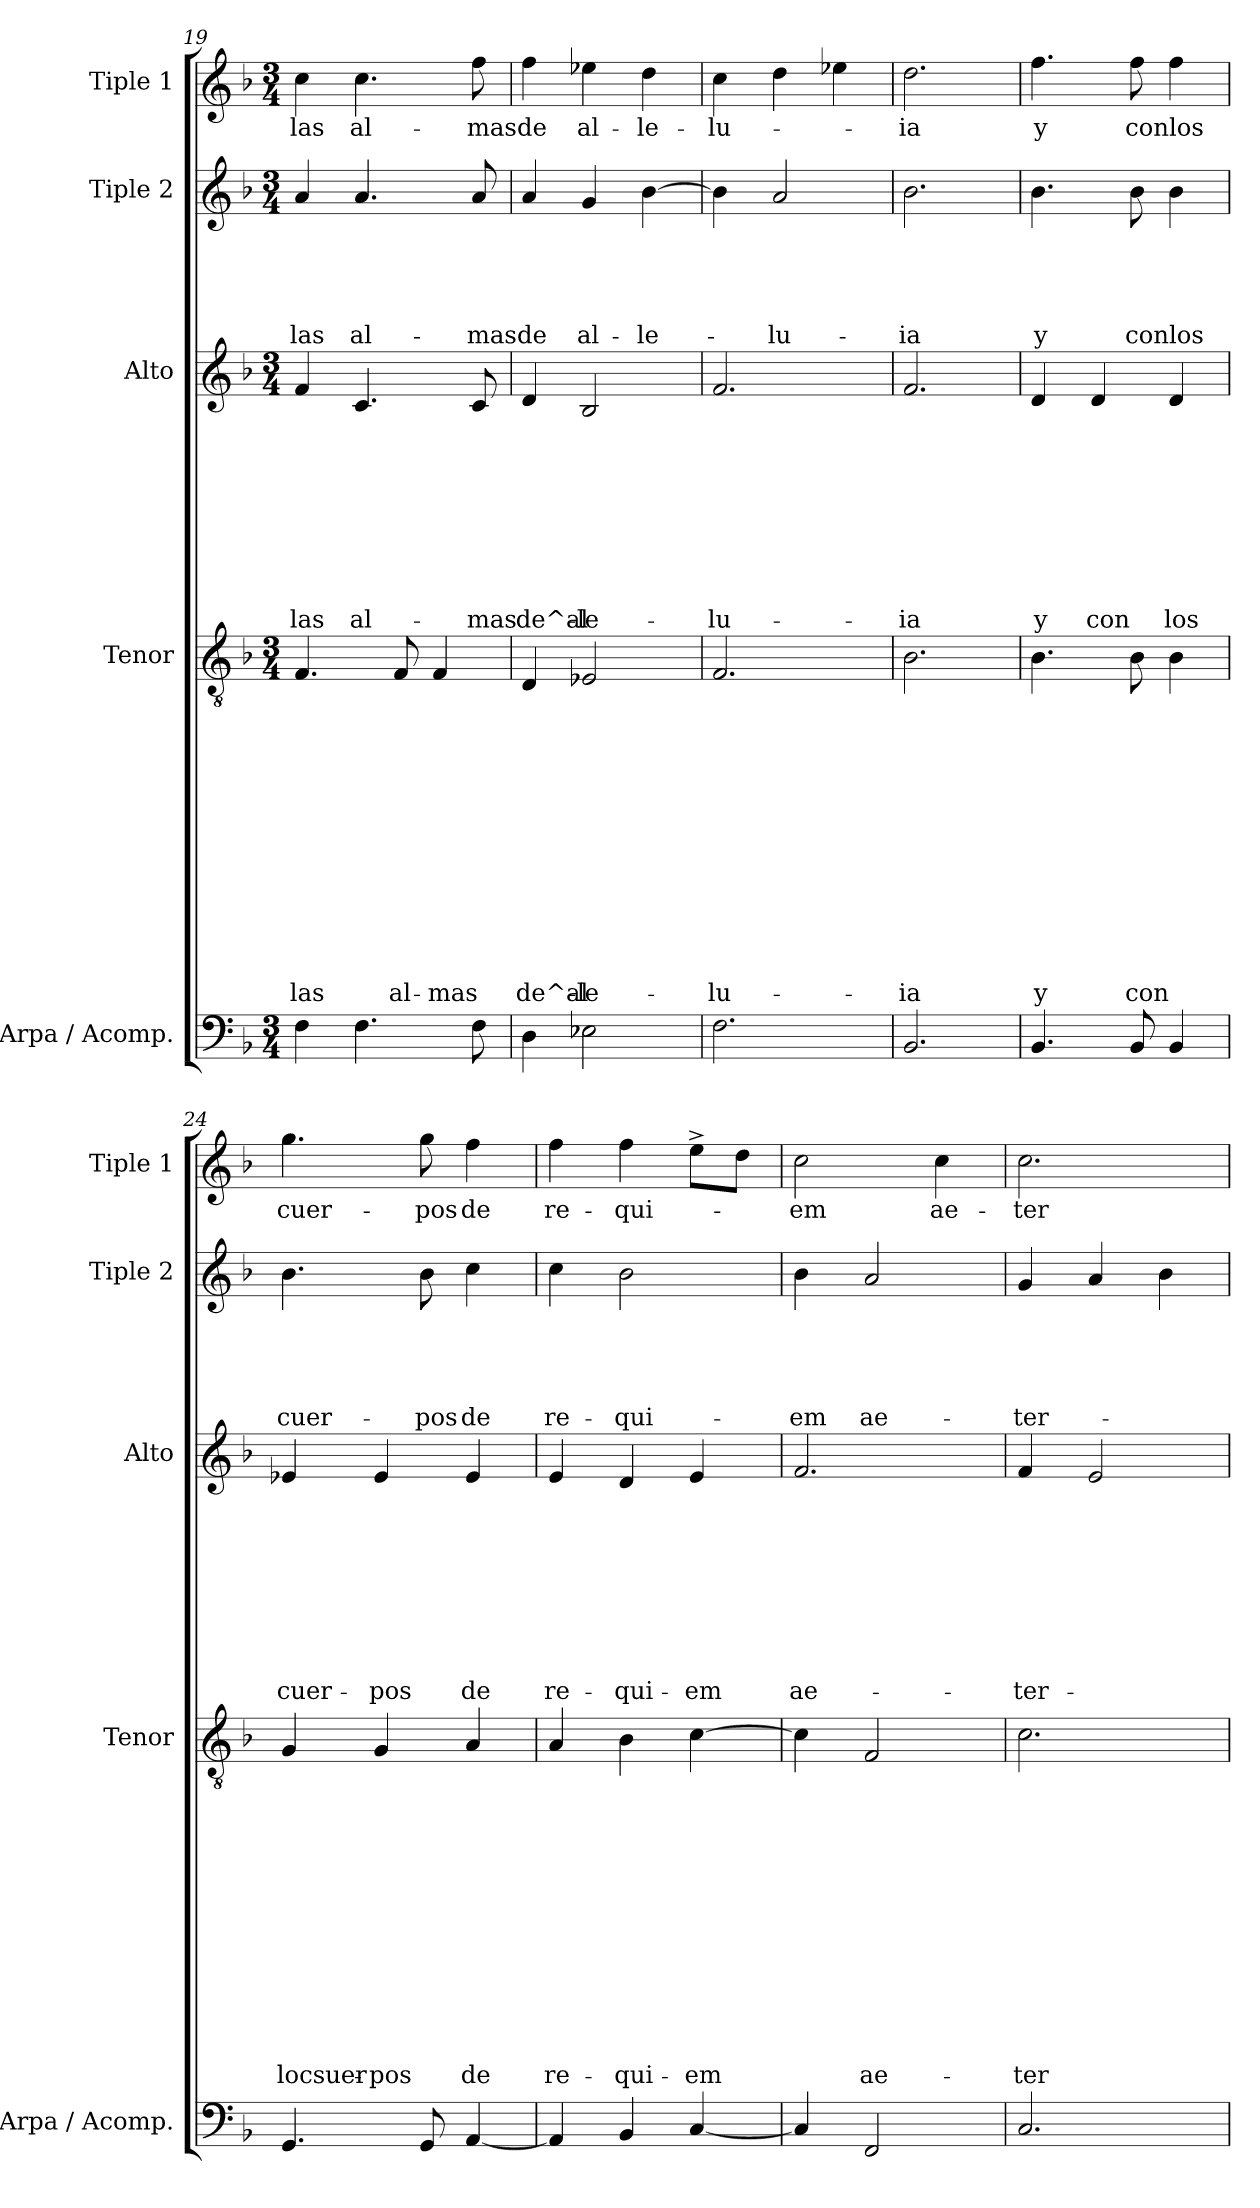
**kern	**kern	**text	**text	**text	**text	**text	**text	**text	**text	**text	**text	**text	**text	**text	**kern	**text	**text	**text	**text	**text	**text	**text	**text	**text	**kern	**text	**text	**text	**text	**text	**kern	**text
*part5	*part4	*part4	*part4	*part4	*part4	*part4	*part4	*part4	*part4	*part4	*part4	*part4	*part4	*part4	*part3	*part3	*part3	*part3	*part3	*part3	*part3	*part3	*part3	*part3	*part2	*part2	*part2	*part2	*part2	*part2	*part1	*part1
*staff5	*staff4	*staff4	*staff4	*staff4	*staff4	*staff4	*staff4	*staff4	*staff4	*staff4	*staff4	*staff4	*staff4	*staff4	*staff3	*staff3	*staff3	*staff3	*staff3	*staff3	*staff3	*staff3	*staff3	*staff3	*staff2	*staff2	*staff2	*staff2	*staff2	*staff2	*staff1	*staff1
*I"Arpa / Acomp.	*I"Tenor	*	*	*	*	*	*	*	*	*	*	*	*	*	*I"Alto	*	*	*	*	*	*	*	*	*	*I"Tiple 2	*	*	*	*	*	*I"Tiple 1	*
*I'Arpa / Acomp.	*I'Tenor	*	*	*	*	*	*	*	*	*	*	*	*	*	*I'Alto	*	*	*	*	*	*	*	*	*	*I'Tiple 2	*	*	*	*	*	*I'Tiple 1	*
*clefF4	*clefGv2	*	*	*	*	*	*	*	*	*	*	*	*	*	*clefG2	*	*	*	*	*	*	*	*	*	*clefG2	*	*	*	*	*	*clefG2	*
*k[b-]	*k[b-]	*	*	*	*	*	*	*	*	*	*	*	*	*	*k[b-]	*	*	*	*	*	*	*	*	*	*k[b-]	*	*	*	*	*	*k[b-]	*
*F:	*F:	*	*	*	*	*	*	*	*	*	*	*	*	*	*F:	*	*	*	*	*	*	*	*	*	*F:	*	*	*	*	*	*F:	*
*M3/4	*M3/4	*	*	*	*	*	*	*	*	*	*	*	*	*	*M3/4	*	*	*	*	*	*	*	*	*	*M3/4	*	*	*	*	*	*M3/4	*
=19	=19	=19	=19	=19	=19	=19	=19	=19	=19	=19	=19	=19	=19	=19	=19	=19	=19	=19	=19	=19	=19	=19	=19	=19	=19	=19	=19	=19	=19	=19	=19	=19
!	!	!	!	!	!	!	!	!	!	!	!	!	!	!LO:LY:b	!	!	!	!	!	!	!	!	!	!LO:LY:b	!	!	!	!	!	!LO:LY:b	!	!LO:LY:b
4F\	4.F/	.	.	.	.	.	.	.	.	.	.	.	.	las	4f/	.	.	.	.	.	.	.	.	las	4a/	.	.	.	.	las	4cc\	las
!	!	!	!	!	!	!	!	!	!	!	!	!	!	!	!	!	!	!	!	!	!	!	!	!LO:LY:b	!	!	!	!	!	!LO:LY:b	!	!LO:LY:b
4.F\	.	.	.	.	.	.	.	.	.	.	.	.	.	.	4.c/	.	.	.	.	.	.	.	.	al-	4.a/	.	.	.	.	al-	4.cc\	al-
!	!	!	!	!	!	!	!	!	!	!	!	!	!	!LO:LY:b	!	!	!	!	!	!	!	!	!	!	!	!	!	!	!	!	!	!
.	8F/	.	.	.	.	.	.	.	.	.	.	.	.	al-	.	.	.	.	.	.	.	.	.	.	.	.	.	.	.	.	.	.
!	!	!	!	!	!	!	!	!	!	!	!	!	!	!LO:LY:b	!	!	!	!	!	!	!	!	!	!	!	!	!	!	!	!	!	!
.	4F/	.	.	.	.	.	.	.	.	.	.	.	.	-mas	.	.	.	.	.	.	.	.	.	.	.	.	.	.	.	.	.	.
!	!	!	!	!	!	!	!	!	!	!	!	!	!	!	!	!	!	!	!	!	!	!	!	!LO:LY:b	!	!	!	!	!	!LO:LY:b	!	!LO:LY:b
8F\	.	.	.	.	.	.	.	.	.	.	.	.	.	.	8c/	.	.	.	.	.	.	.	.	-mas	8a/	.	.	.	.	-mas	8ff\	-mas
=20	=20	=20	=20	=20	=20	=20	=20	=20	=20	=20	=20	=20	=20	=20	=20	=20	=20	=20	=20	=20	=20	=20	=20	=20	=20	=20	=20	=20	=20	=20	=20	=20
!	!	!	!	!	!	!	!	!	!	!	!	!	!	!LO:LY:b	!	!	!	!	!	!	!	!	!	!LO:LY:b	!	!	!	!	!	!LO:LY:b	!	!LO:LY:b
4D\	4D/	.	.	.	.	.	.	.	.	.	.	.	.	de^al-	4d/	.	.	.	.	.	.	.	.	de^al-	4a/	.	.	.	.	de	4ff\	de
!	!	!	!	!	!	!	!	!	!	!	!	!	!	!LO:LY:b	!	!	!	!	!	!	!	!	!	!LO:LY:b	!	!	!	!	!	!LO:LY:b	!	!LO:LY:b
2E-X\	2E-X/	.	.	.	.	.	.	.	.	.	.	.	.	-le-	2B-/	.	.	.	.	.	.	.	.	-le-	4g/	.	.	.	.	al-	4ee-X\	al-
!	!	!	!	!	!	!	!	!	!	!	!	!	!	!	!	!	!	!	!	!	!	!	!	!	!	!	!	!	!	!LO:LY:b	!	!LO:LY:b
.	.	.	.	.	.	.	.	.	.	.	.	.	.	.	.	.	.	.	.	.	.	.	.	.	[<4b-\	.	.	.	.	-le-	4dd\	-le-
!!LO:LB:g=z
=21	=21	=21	=21	=21	=21	=21	=21	=21	=21	=21	=21	=21	=21	=21	=21	=21	=21	=21	=21	=21	=21	=21	=21	=21	=21	=21	=21	=21	=21	=21	=21	=21
!	!	!	!	!	!	!	!	!	!	!	!	!	!	!LO:LY:b	!	!	!	!	!	!	!	!	!	!LO:LY:b	!	!	!	!	!	!	!	!LO:LY:b
2.F\	2.F/	.	.	.	.	.	.	.	.	.	.	.	.	-lu-	2.f/	.	.	.	.	.	.	.	.	-lu-	4b-\]	.	.	.	.	.	4cc\	-lu-
!	!	!	!	!	!	!	!	!	!	!	!	!	!	!	!	!	!	!	!	!	!	!	!	!	!	!	!	!	!	!LO:LY:b	!	!
.	.	.	.	.	.	.	.	.	.	.	.	.	.	.	.	.	.	.	.	.	.	.	.	.	2a/	.	.	.	.	-lu-	4dd\	.
.	.	.	.	.	.	.	.	.	.	.	.	.	.	.	.	.	.	.	.	.	.	.	.	.	.	.	.	.	.	.	4ee-X\	.
=22	=22	=22	=22	=22	=22	=22	=22	=22	=22	=22	=22	=22	=22	=22	=22	=22	=22	=22	=22	=22	=22	=22	=22	=22	=22	=22	=22	=22	=22	=22	=22	=22
!	!	!	!	!	!	!	!	!	!	!	!	!	!	!LO:LY:b	!	!	!	!	!	!	!	!	!	!LO:LY:b	!	!	!	!	!	!LO:LY:b	!	!LO:LY:b
2.BB-/	2.B-\	.	.	.	.	.	.	.	.	.	.	.	.	-ia	2.f/	.	.	.	.	.	.	.	.	-ia	2.b-\	.	.	.	.	-ia	2.dd\	-ia
=23	=23	=23	=23	=23	=23	=23	=23	=23	=23	=23	=23	=23	=23	=23	=23	=23	=23	=23	=23	=23	=23	=23	=23	=23	=23	=23	=23	=23	=23	=23	=23	=23
!	!	!	!	!	!	!	!	!	!	!	!	!	!	!LO:LY:b	!	!	!	!	!	!	!	!	!	!LO:LY:b	!	!	!	!	!	!LO:LY:b	!	!LO:LY:b
4.BB-/	4.B-\	.	.	.	.	.	.	.	.	.	.	.	.	y	4d/	.	.	.	.	.	.	.	.	y	4.b-\	.	.	.	.	y	4.ff\	y
!	!	!	!	!	!	!	!	!	!	!	!	!	!	!	!	!	!	!	!	!	!	!	!	!LO:LY:b	!	!	!	!	!	!	!	!
.	.	.	.	.	.	.	.	.	.	.	.	.	.	.	4d/	.	.	.	.	.	.	.	.	con	.	.	.	.	.	.	.	.
!	!	!	!	!	!	!	!	!	!	!	!	!	!	!LO:LY:b	!	!	!	!	!	!	!	!	!	!	!	!	!	!	!	!LO:LY:b	!	!LO:LY:b
8BB-/	8B-\	.	.	.	.	.	.	.	.	.	.	.	.	con	.	.	.	.	.	.	.	.	.	.	8b-\	.	.	.	.	conlos	8ff\	conlos
!	!	!	!	!	!	!	!	!	!	!	!	!	!	!	!	!	!	!	!	!	!	!	!	!LO:LY:b	!	!	!	!	!	!	!	!
4BB-/	4B-\	.	.	.	.	.	.	.	.	.	.	.	.	.	4d/	.	.	.	.	.	.	.	.	los	4b-\	.	.	.	.	.	4ff\	.
=24	=24	=24	=24	=24	=24	=24	=24	=24	=24	=24	=24	=24	=24	=24	=24	=24	=24	=24	=24	=24	=24	=24	=24	=24	=24	=24	=24	=24	=24	=24	=24	=24
!	!	!	!	!	!	!	!	!	!	!	!	!	!	!LO:LY:b	!	!	!	!	!	!	!	!	!	!LO:LY:b	!	!	!	!	!	!LO:LY:b	!	!LO:LY:b
4.GG/	4G/	.	.	.	.	.	.	.	.	.	.	.	.	locsuer-	4e-X/	.	.	.	.	.	.	.	.	cuer-	4.b-\	.	.	.	.	cuer-	4.gg\	cuer-
!	!	!	!	!	!	!	!	!	!	!	!	!	!	!LO:LY:b	!	!	!	!	!	!	!	!	!	!LO:LY:b	!	!	!	!	!	!	!	!
.	4G/	.	.	.	.	.	.	.	.	.	.	.	.	-pos	4e-/	.	.	.	.	.	.	.	.	-pos	.	.	.	.	.	.	.	.
!	!	!	!	!	!	!	!	!	!	!	!	!	!	!	!	!	!	!	!	!	!	!	!	!	!	!	!	!	!	!LO:LY:b	!	!LO:LY:b
8GG/	.	.	.	.	.	.	.	.	.	.	.	.	.	.	.	.	.	.	.	.	.	.	.	.	8b-\	.	.	.	.	-pos	8gg\	-pos
!	!	!	!	!	!	!	!	!	!	!	!	!	!	!LO:LY:b	!	!	!	!	!	!	!	!	!	!LO:LY:b	!	!	!	!	!	!LO:LY:b	!	!LO:LY:b
[>4AA/	4A/	.	.	.	.	.	.	.	.	.	.	.	.	de	4e-/	.	.	.	.	.	.	.	.	de	4cc\	.	.	.	.	de	4ff\	de
=25	=25	=25	=25	=25	=25	=25	=25	=25	=25	=25	=25	=25	=25	=25	=25	=25	=25	=25	=25	=25	=25	=25	=25	=25	=25	=25	=25	=25	=25	=25	=25	=25
!	!	!	!	!	!	!	!	!	!	!	!	!	!	!LO:LY:b	!	!	!	!	!	!	!	!	!	!LO:LY:b	!	!	!	!	!	!LO:LY:b	!	!LO:LY:b
4AA/]	4A/	.	.	.	.	.	.	.	.	.	.	.	.	re-	4e/	.	.	.	.	.	.	.	.	re-	4cc\	.	.	.	.	re-	4ff\	re-
!	!	!	!	!	!	!	!	!	!	!	!	!	!	!LO:LY:b	!	!	!	!	!	!	!	!	!	!LO:LY:b	!	!	!	!	!	!LO:LY:b	!	!LO:LY:b
4BB-/	4B-\	.	.	.	.	.	.	.	.	.	.	.	.	-qui-	4d/	.	.	.	.	.	.	.	.	-qui-	2b-\	.	.	.	.	-qui-	4ff\	-qui-
!	!	!	!	!	!	!	!	!	!	!	!	!	!	!LO:LY:b	!	!	!	!	!	!	!	!	!	!LO:LY:b	!	!	!	!	!	!	!	!
[>4C/	[>4c\	.	.	.	.	.	.	.	.	.	.	.	.	-em	4e/	.	.	.	.	.	.	.	.	-em	.	.	.	.	.	.	8ee^>\L	.
.	.	.	.	.	.	.	.	.	.	.	.	.	.	.	.	.	.	.	.	.	.	.	.	.	.	.	.	.	.	.	8dd\J	.
=26	=26	=26	=26	=26	=26	=26	=26	=26	=26	=26	=26	=26	=26	=26	=26	=26	=26	=26	=26	=26	=26	=26	=26	=26	=26	=26	=26	=26	=26	=26	=26	=26
!	!	!	!	!	!	!	!	!	!	!	!	!	!	!	!	!	!	!	!	!	!	!	!	!LO:LY:b	!	!	!	!	!	!LO:LY:b	!	!LO:LY:b
4C/]	4c\]	.	.	.	.	.	.	.	.	.	.	.	.	.	2.f/	.	.	.	.	.	.	.	.	ae-	4b-\	.	.	.	.	-em	2cc\	-em
!	!	!	!	!	!	!	!	!	!	!	!	!	!	!LO:LY:b	!	!	!	!	!	!	!	!	!	!	!	!	!	!	!	!LO:LY:b	!	!
2FF/	2F/	.	.	.	.	.	.	.	.	.	.	.	.	ae-	.	.	.	.	.	.	.	.	.	.	2a/	.	.	.	.	ae-	.	.
!	!	!	!	!	!	!	!	!	!	!	!	!	!	!	!	!	!	!	!	!	!	!	!	!	!	!	!	!	!	!	!	!LO:LY:b
.	.	.	.	.	.	.	.	.	.	.	.	.	.	.	.	.	.	.	.	.	.	.	.	.	.	.	.	.	.	.	4cc\	ae-
=27	=27	=27	=27	=27	=27	=27	=27	=27	=27	=27	=27	=27	=27	=27	=27	=27	=27	=27	=27	=27	=27	=27	=27	=27	=27	=27	=27	=27	=27	=27	=27	=27
!	!	!	!	!	!	!	!	!	!	!	!	!	!	!LO:LY:b	!	!	!	!	!	!	!	!	!	!LO:LY:b	!	!	!	!	!	!LO:LY:b	!	!LO:LY:b
2.C/	2.c\	.	.	.	.	.	.	.	.	.	.	.	.	-ter-	4f/	.	.	.	.	.	.	.	.	-ter-	4g/	.	.	.	.	-ter-	2.cc\	-ter-
.	.	.	.	.	.	.	.	.	.	.	.	.	.	.	2e/	.	.	.	.	.	.	.	.	.	4a/	.	.	.	.	.	.	.
.	.	.	.	.	.	.	.	.	.	.	.	.	.	.	.	.	.	.	.	.	.	.	.	.	4b-\	.	.	.	.	.	.	.
=	=	=	=	=	=	=	=	=	=	=	=	=	=	=	=	=	=	=	=	=	=	=	=	=	=	=	=	=	=	=	=	=
*-	*-	*-	*-	*-	*-	*-	*-	*-	*-	*-	*-	*-	*-	*-	*-	*-	*-	*-	*-	*-	*-	*-	*-	*-	*-	*-	*-	*-	*-	*-	*-	*-
